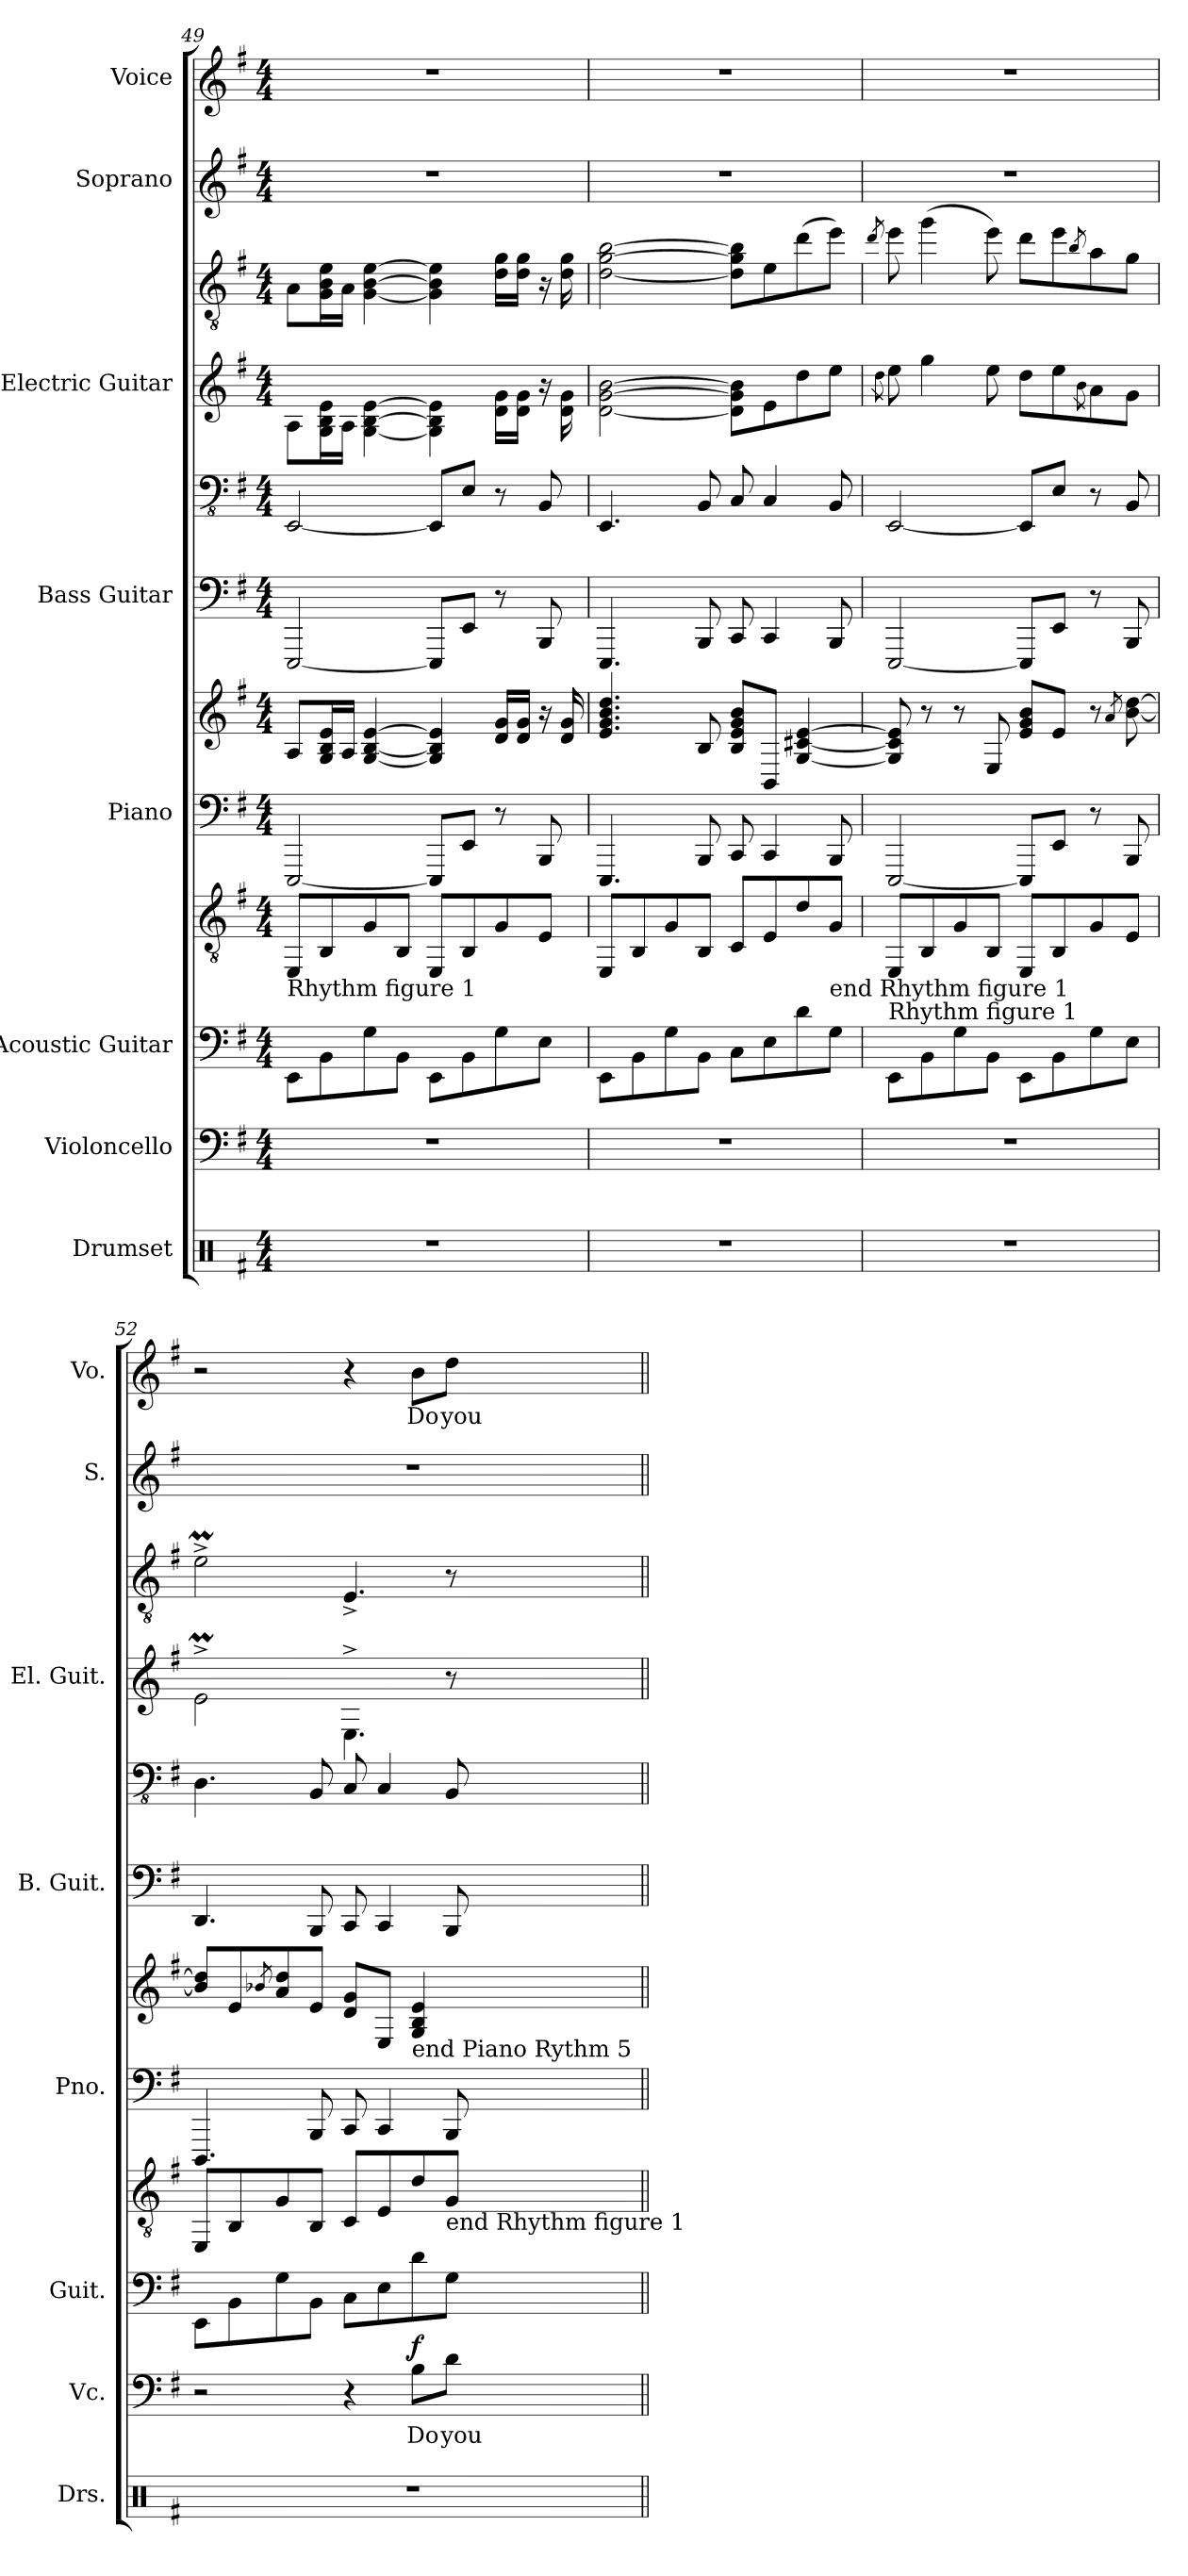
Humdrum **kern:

**kern	**kern	**text	**dynam	**kern	**kern	**kern	**kern	**kern	**kern	**kern	**kern	**kern	**kern	**text
*part8	*part7	*part7	*part7	*part6	*part6	*part5	*part5	*part4	*part4	*part3	*part3	*part2	*part1	*part1
*staff12	*staff11	*staff11	*staff11	*staff10	*staff9	*staff8	*staff7	*staff6	*staff5	*staff4	*staff3	*staff2	*staff1	*staff1
*I"Drumset	*I"Violoncello	*	*	*I"Acoustic Guitar	*	*I"Piano	*	*I"Bass Guitar	*	*I"Electric Guitar	*	*I"Soprano	*I"Voice	*
*I'Drs.	*I'Vc.	*	*	*I'Guit.	*	*I'Pno.	*	*I'B. Guit.	*	*I'El. Guit.	*	*I'S.	*I'Vo.	*
!!LO:PB:g=z
*clefX	*clefF4	*	*	*	*clefGv2	*clefF4	*clefG2	*	*clefFv4	*	*clefGv2	*clefG2	*clefG2	*
*k[f#]	*k[f#]	*	*	*k[f#]	*k[f#]	*k[f#]	*k[f#]	*k[f#]	*k[f#]	*k[f#]	*k[f#]	*k[f#]	*k[f#]	*
*M4/4	*M4/4	*	*	*M4/4	*M4/4	*M4/4	*M4/4	*M4/4	*M4/4	*M4/4	*M4/4	*M4/4	*M4/4	*
=49	=49	=49	=49	=49	=49	=49	=49	=49	=49	=49	=49	=49	=49	=49
!	!	!	!	!	!LO:TX:b:t=Rhythm figure 1	!	!	!	!	!	!	!	!	!
1r	1r	.	.	8EE\L	8EE/L	[2EEE/	8A/L	[2EEE	[2EEE/	8A\L	8A\L	1r	1r	.
.	.	.	.	8BB\	8BB/	.	16G/ 16B/ 16e/L	.	.	16G\ 16B\ 16e\L	16G\ 16B\ 16e\L	.	.	.
.	.	.	.	.	.	.	16A/JJ	.	.	16A\JJ	16A\JJ	.	.	.
.	.	.	.	8G\	8G/	.	[4G/ [4B/ [4e/	.	.	[4G\ [4B\ [4e\	[4G\ [4B\ [4e\	.	.	.
.	.	.	.	8BB\J	8BB/J	.	.	.	.	.	.	.	.	.
.	.	.	.	8EE\L	8EE/L	8EEE/L]	4G/] 4B/] 4e/]	8EEEL]	8EEE/L]	4G\] 4B\] 4e\]	4G\] 4B\] 4e\]	.	.	.
.	.	.	.	8BB\	8BB/	8EE/J	.	8EEJ	8EE/J	.	.	.	.	.
.	.	.	.	8G\	8G/	8r	16d/ 16g/LL	8r	8r	16d\ 16g\LL	16d\ 16g\LL	.	.	.
.	.	.	.	.	.	.	16d/ 16g/JJ	.	.	16d\ 16g\JJ	16d\ 16g\JJ	.	.	.
.	.	.	.	8E\J	8E/J	8BBB/	16r	8BBB	8BBB/	16r	16r	.	.	.
.	.	.	.	.	.	.	16d/ 16g/	.	.	16d\ 16g\	16d\ 16g\	.	.	.
=50	=50	=50	=50	=50	=50	=50	=50	=50	=50	=50	=50	=50	=50	=50
1r	1r	.	.	8EE\L	8EE/L	4.EEE/	4.e/ 4.g/ 4.b/ 4.dd/	4.EEE	4.EEE/	[2d\ [2g\ [2b\	[2d\ [2g\ [2b\	1r	1r	.
.	.	.	.	8BB\	8BB/	.	.	.	.	.	.	.	.	.
.	.	.	.	8G\	8G/	.	.	.	.	.	.	.	.	.
.	.	.	.	8BB\J	8BB/J	8BBB/	8B/	8BBB	8BBB/	.	.	.	.	.
.	.	.	.	8C\L	8C/L	8CC/	8B/ 8e/ 8g/ 8b/L	8CC	8CC/	8d\] 8g\] 8b\]L	8d\] 8g\] 8b\]L	.	.	.
.	.	.	.	8E\	8E/	4CC/	8BB/J	4CC	4CC/	8e\	8e\	.	.	.
.	.	.	.	8d\	8d/	.	[4G/ [4c#X/ [4e/	.	.	8dd\	(8dd\	.	.	.
!	!	!	!	!	!LO:TX:b:t=end Rhythm figure 1	!	!	!	!	!	!	!	!	!
.	.	.	.	8G\J	8G/J	8BBB/	.	8BBB	8BBB/	8ee\J	8ee\J)	.	.	.
=51	=51	=51	=51	=51	=51	=51	=51	=51	=51	=51	=51	=51	=51	=51
.	.	.	.	.	.	.	.	.	.	8qdd\	8qdd/	.	.	.
!	!	!	!	!	!LO:TX:b:t=Rhythm figure 1	!	!	!	!	!	!	!	!	!
1r	1r	.	.	8EE\L	8EE/L	[2EEE/	8G/] 8c#/] 8e/]	[2EEE	[2EEE/	8ee\	8ee\	1r	1r	.
.	.	.	.	8BB\	8BB/	.	8r	.	.	4gg\	(4gg\	.	.	.
.	.	.	.	8G\	8G/	.	8r	.	.	.	.	.	.	.
.	.	.	.	8BB\J	8BB/J	.	8E/	.	.	8ee\	8ee\)	.	.	.
.	.	.	.	8EE\L	8EE/L	8EEE/L]	8e/ 8g/ 8b/L	8EEEL]	8EEE/L]	8dd\L	8dd\L	.	.	.
.	.	.	.	8BB\	8BB/	8EE/J	8e/J	8EEJ	8EE/J	8ee\	8ee\	.	.	.
.	.	.	.	.	.	.	.	.	.	8qb\	8qb/	.	.	.
.	.	.	.	8G\	8G/	8r	8r	8r	8r	8a\	8a\	.	.	.
.	.	.	.	.	.	.	8qa/	.	.	.	.	.	.	.
.	.	.	.	8E\J	8E/J	8BBB/	[8b\ [8dd\	8BBB	8BBB/	8g\J	8g\J	.	.	.
=52	=52	=52	=52	=52	=52	=52	=52	=52	=52	=52	=52	=52	=52	=52
1r	2r	.	.	8EE\L	8EE/L	4.DDD/	8b/] 8dd/]L	4.DD	4.DD\	2eM^\	2eM^\	1r	2r	.
.	.	.	.	8BB\	8BB/	.	8e/	.	.	.	.	.	.	.
.	.	.	.	.	.	.	8qb-X/	.	.	.	.	.	.	.
.	.	.	.	8G\	8G/	.	8a/ 8dd/	.	.	.	.	.	.	.
.	.	.	.	8BB\J	8BB/J	8BBB/	8e/J	8BBB	8BBB/	.	.	.	.	.
.	4r	.	.	8C\L	8C/L	8CC/	8d/ 8g/L	8CC	8CC/	4.E^\	4.E^/	.	4r	.
.	.	.	.	8E\	8E/	4CC/	8E/J	4CC	4CC/	.	.	.	.	.
!	!	!	!	!	!	!	!LO:TX:b:t=end Piano Rythm 5	!	!	!	!	!	!	!
!	!	!	!LO:DY:b	!	!	!	!	!	!	!	!	!	!	!
.	8B\L	Do	f	8d\	8d/	.	4G/ 4B/ 4e/	.	.	.	.	.	8b\L	Do
!	!	!	!	!	!LO:TX:b:t=end Rhythm figure 1	!	!	!	!	!	!	!	!	!
.	8d\J	you	.	8G\J	8G/J	8BBB/	.	8BBB	8BBB/	8r	8r	.	8dd\J	you
=||	=||	=||	=||	=||	=||	=||	=||	=||	=||	=||	=||	=||	=||	=||
*-	*-	*-	*-	*-	*-	*-	*-	*-	*-	*-	*-	*-	*-	*-
